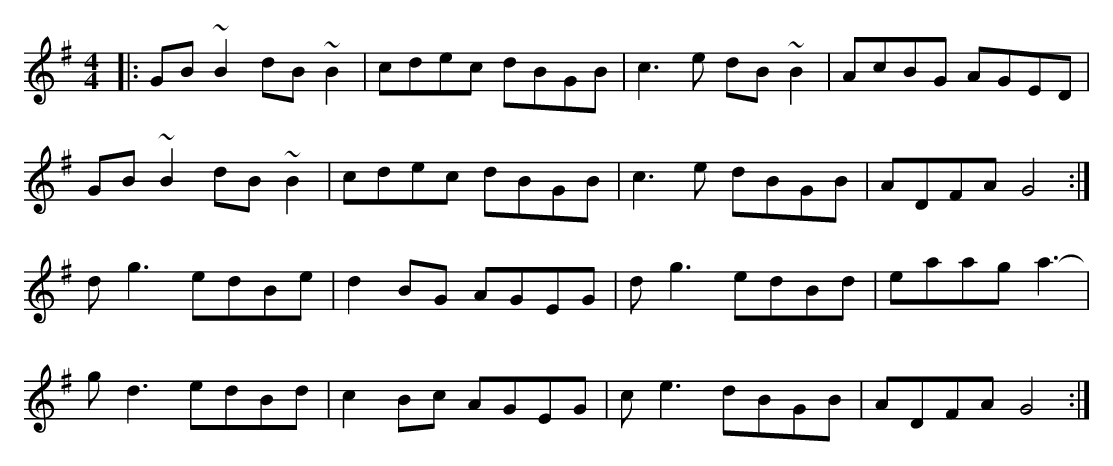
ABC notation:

X:1
M:4/4
K:G
|:GB~B2 dB~B2|cdec dBGB|c3 e dB~B2|AcBG AGED|
GB~B2 dB~B2|cdec dBGB|c3e dBGB|ADFA G4:|
dg3 edBe|d2BG AGEG|dg3 edBd|eaag a3-|
gd3 edBd|c2Bc AGEG|ce3 dBGB|ADFA G4:|
